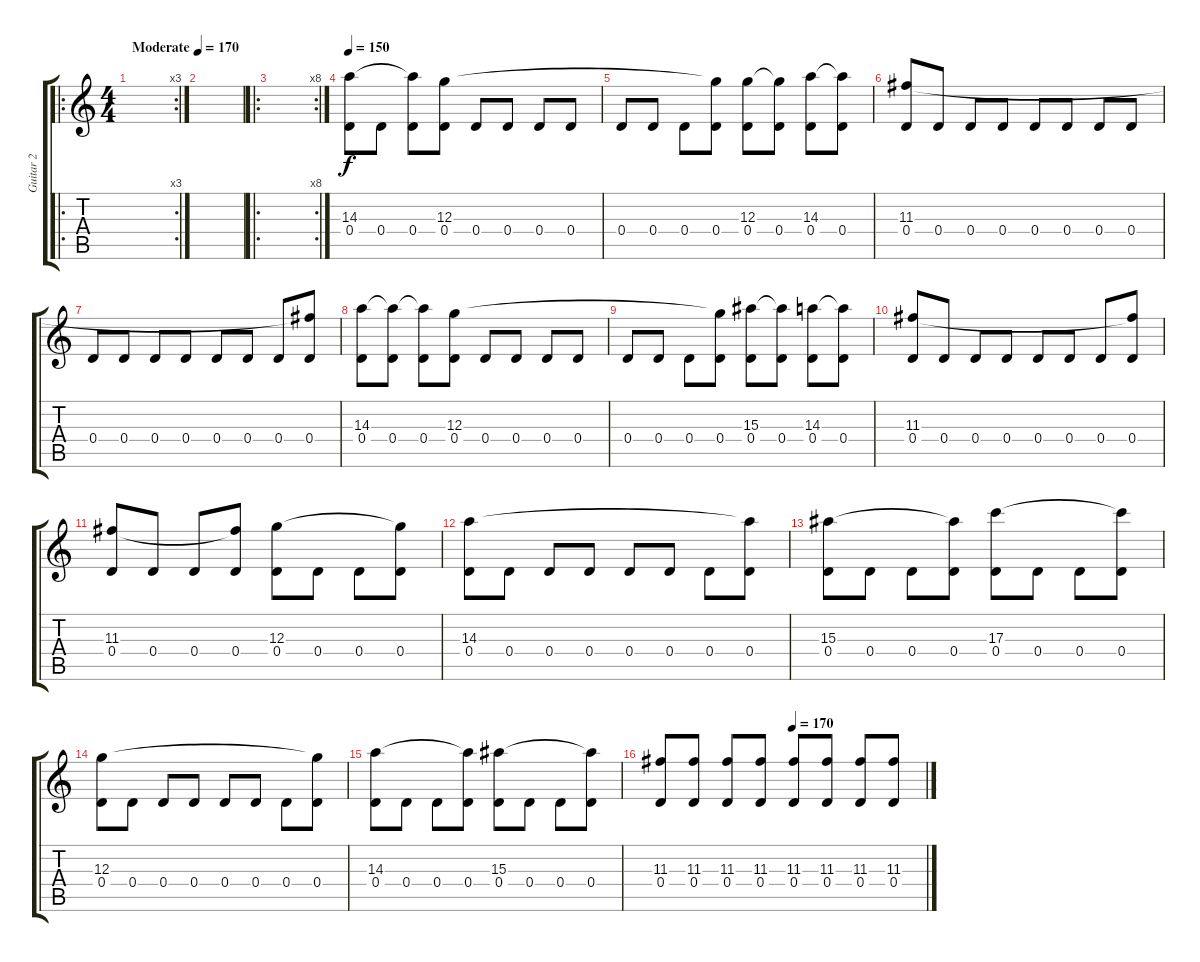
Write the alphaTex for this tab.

\track ("Guitar 2" "Guitar 2") {instrument distortionguitar}
\staff {score tabs}
\tuning (E4 B3 G3 D3 A2 D2) {hide}
\ro
\rc 3
\ts (4 4)
\tempo (170 "Moderate")
\clef g2
\ks c
|
|
\ro
\rc 8
|
\tempo 150
(14.3 0.4).8{instrument acousticguitarsteel} 0.4.8 (14.3{t} 0.4).8 (12.3 0.4).8 0.4.8 0.4.8 0.4.8 0.4.8 |
0.4.8 0.4.8 0.4.8 (12.3{t} 0.4).8 (12.3 0.4).8 (12.3{t} 0.4).8 (14.3 0.4).8 (14.3{t} 0.4).8 |
(11.3 0.4).8 0.4.8 0.4.8 0.4.8 0.4.8 0.4.8 0.4.8 0.4.8 |
0.4.8 0.4.8 0.4.8 0.4.8 0.4.8 0.4.8 0.4.8 (11.3{t} 0.4).8 |
(14.3 0.4).8 (14.3{t} 0.4).8 (14.3{t} 0.4).8 (12.3 0.4).8 0.4.8 0.4.8 0.4.8 0.4.8 |
0.4.8 0.4.8 0.4.8 (12.3{t} 0.4).8 (15.3 0.4).8 (15.3{t} 0.4).8 (14.3 0.4).8 (14.3{t} 0.4).8 |
(11.3 0.4).8 0.4.8 0.4.8 0.4.8 0.4.8 0.4.8 0.4.8 (11.3{t} 0.4).8 |
(11.3 0.4).8 0.4.8 0.4.8 (11.3{t} 0.4).8 (12.3 0.4).8 0.4.8 0.4.8 (12.3{t} 0.4).8 |
(14.3 0.4).8 0.4.8 0.4.8 0.4.8 0.4.8 0.4.8 0.4.8 (14.3{t} 0.4).8 |
(15.3 0.4).8 0.4.8 0.4.8 (15.3{t} 0.4).8 (17.3 0.4).8 0.4.8 0.4.8 (17.3{t} 0.4).8 |
(12.3 0.4).8 0.4.8 0.4.8 0.4.8 0.4.8 0.4.8 0.4.8 (12.3{t} 0.4).8 |
(14.3 0.4).8 0.4.8 0.4.8 (14.3{t} 0.4).8 (15.3 0.4).8 0.4.8 0.4.8 (15.3{t} 0.4).8 |
\tempo (170 0.5)
(11.3 0.4).8 (11.3 0.4).8 (11.3 0.4).8 (11.3 0.4).8 (11.3 0.4).8 (11.3 0.4).8 (11.3 0.4).8 (11.3 0.4).8
